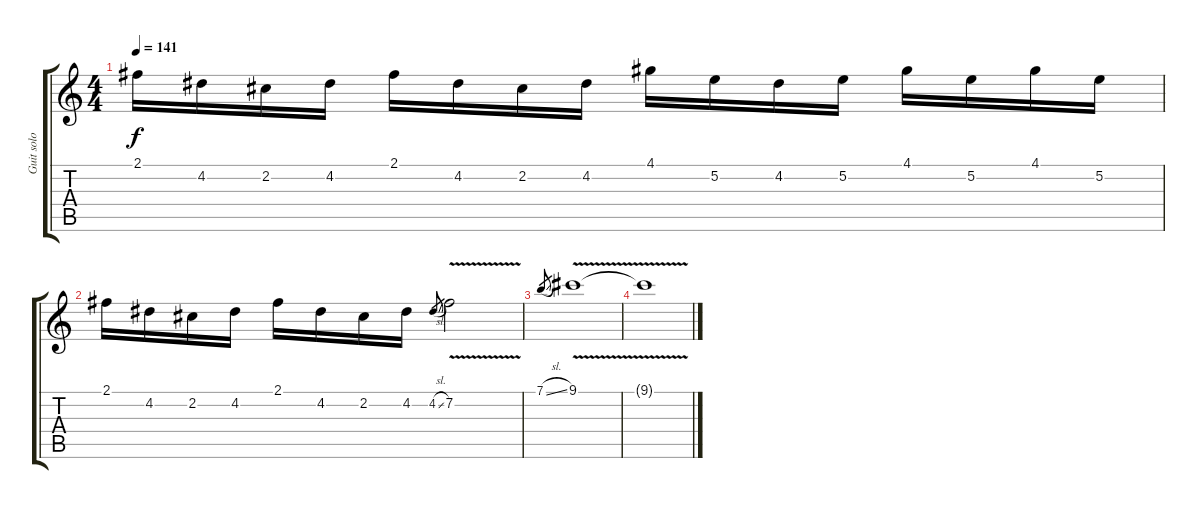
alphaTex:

\track ("Guit solo Andy" "Guit solo ") {instrument overdrivenguitar}
\staff {score tabs}
\tuning (E4 B3 G3 D3 A2 E2) {hide}
\ts (4 4)
\tempo 141
\clef g2
\ks c
2.1.16{dy f} 4.2.16 2.2.16 4.2.16 2.1.16 4.2.16 2.2.16 4.2.16 4.1.16 5.2.16 4.2.16 5.2.16 4.1.16 5.2.16 4.1.16 5.2.16 |
2.1.16 4.2.16 2.2.16 4.2.16 2.1.16 4.2.16 2.2.16 4.2.16 4.2{sl}.8{gr} 7.2{v}.2 |
7.1{sl}.8{gr} 9.1{v}.1 |
9.1{t}.1{volume 3}
